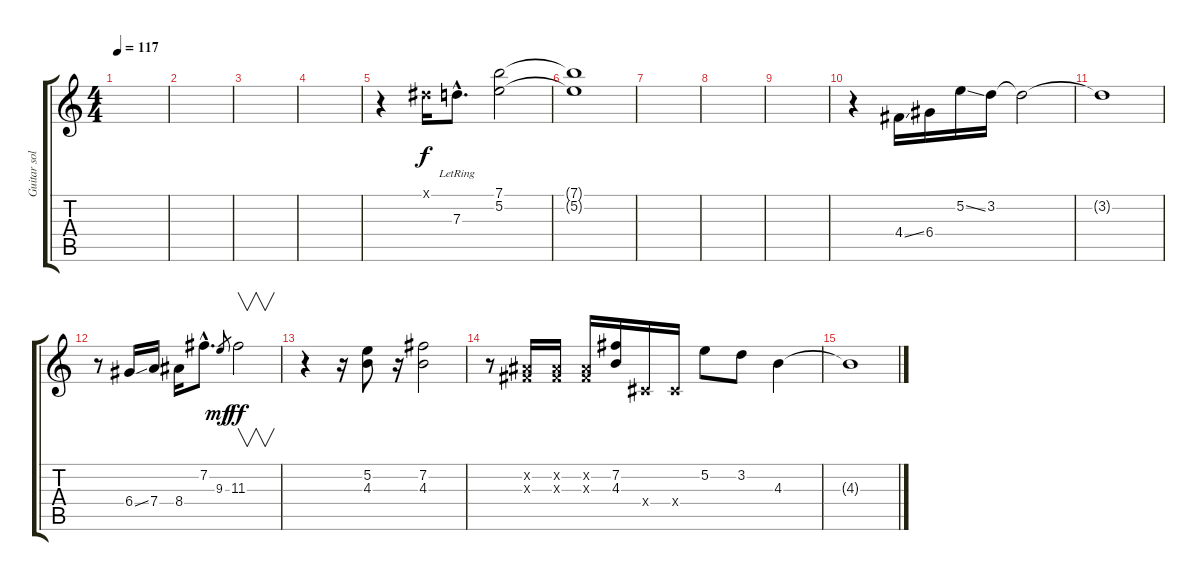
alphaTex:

\track ("Guitar solo" "Guitar sol") {instrument distortionguitar}
\staff {score tabs}
\tuning (E4 B3 G3 D3 A2 E2) {hide}
\ts (4 4)
\tempo 117
\clef g2
\ks c
|
|
|
|
r.4 -1.1{x}.16 7.3{hac lr}.8{d} (7.1 5.2).2 |
(7.1{t} 5.2{t}).1 |
|
|
|
r.4 4.4{ss}.16 6.4.16 5.2{ss}.16 3.2.16 3.2{t}.2 |
3.2{t}.1 |
r.8 6.4{ss}.16 7.4.16 8.4.16 7.2{hac}.8{d} 9.3.8{gr dy mf} 11.3.2{v dy ff} |
r.4 r.16 (5.2 4.3).8 r.16 (7.2 4.3).2 |
r.8 (-1.2{x} -1.3{x}).16 (-1.2{x} -1.3{x}).16 (-1.2{x} -1.3{x}).16 (7.2 4.3).16 -1.4{x}.16 -1.4{x}.16 5.2.8 3.2.8 4.3.4 |
4.3{t}.1
